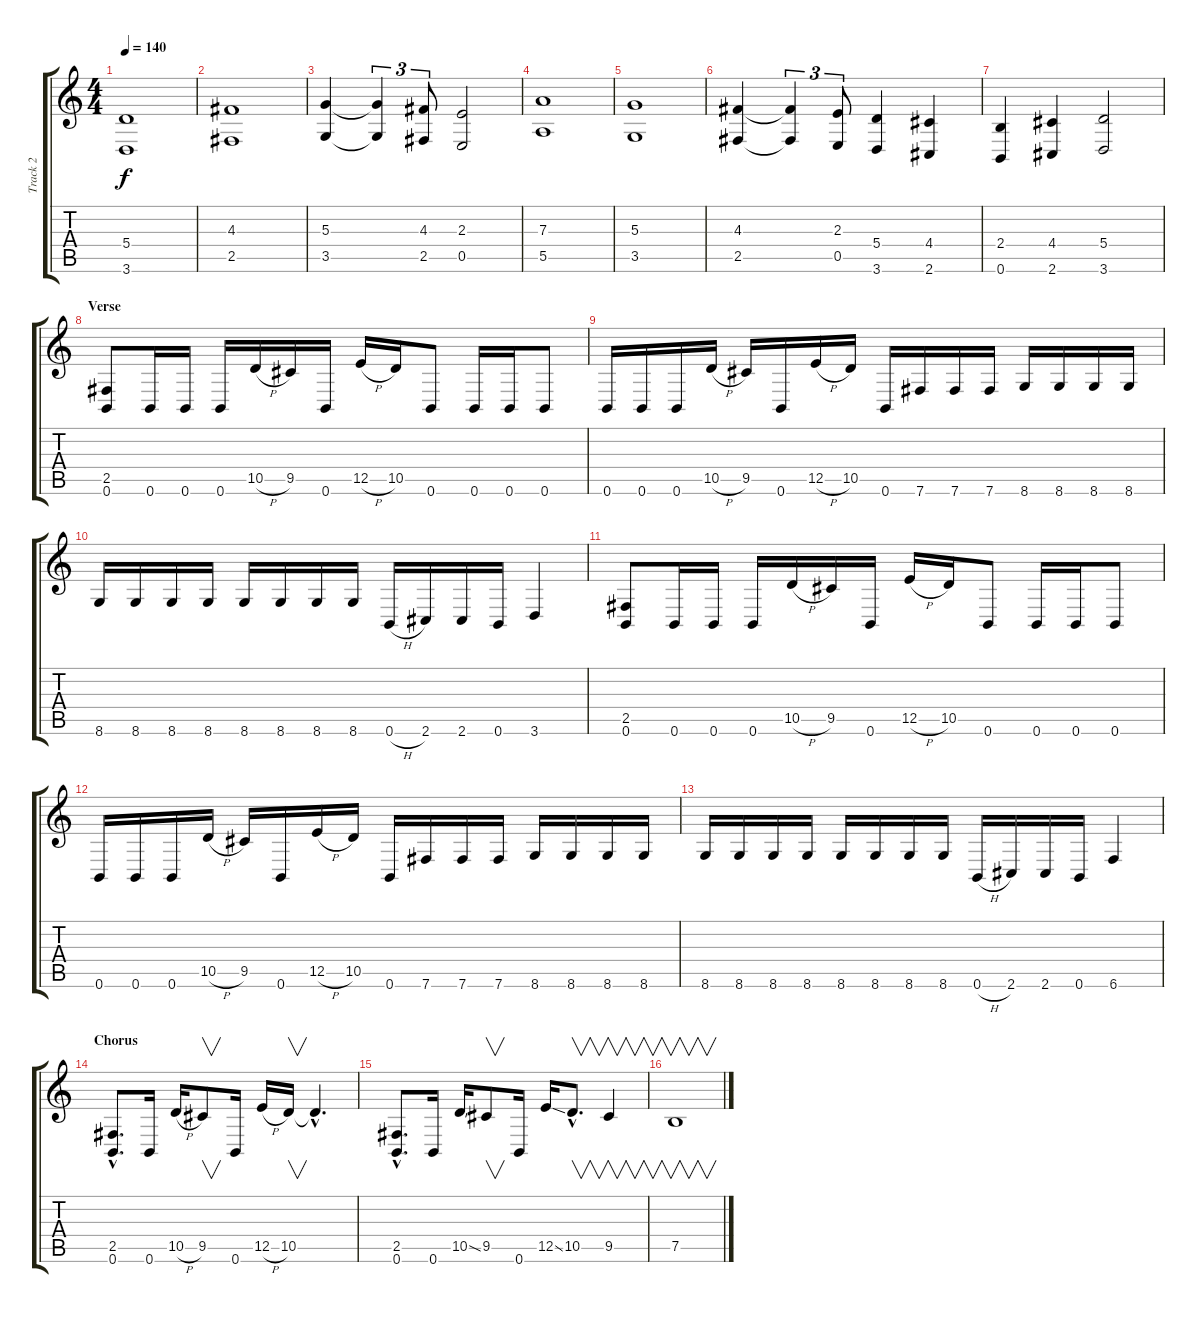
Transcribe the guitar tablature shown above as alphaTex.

\track ("Track 2" "Track 2") {instrument overdrivenguitar}
\staff {score tabs}
\tuning (B3 Gb3 D3 A2 E2 B1) {hide}
\ts (4 4)
\tempo 140
\clef g2
\ks c
(5.4 3.6).1{dy f} |
(4.3 2.5).1 |
(5.3 3.5).4 (5.3{t} 3.5{t}).4{tu (3 2)} (4.3 2.5).8{tu (3 2)} (2.3 0.5).2 |
(7.3 5.5).1 |
(5.3 3.5).1 |
(4.3 2.5).4 (4.3{t} 2.5{t}).4{tu (3 2)} (2.3 0.5).8{tu (3 2)} (5.4 3.6).4 (4.4 2.6).4 |
(2.4 0.6).4 (4.4 2.6).4 (5.4 3.6).2 |
\section ("" "Verse")
(2.5 0.6).8 0.6.16 0.6.16 0.6.16 10.5{h}.16 9.5.16 0.6.16 12.5{h}.16 10.5.16 0.6.8 0.6.16 0.6.16 0.6.8 |
0.6.16 0.6.16 0.6.16 10.5{h}.16 9.5.16 0.6.16 12.5{h}.16 10.5.16 0.6.16 7.6.16 7.6.16 7.6.16 8.6.16 8.6.16 8.6.16 8.6.16 |
8.6.16 8.6.16 8.6.16 8.6.16 8.6.16 8.6.16 8.6.16 8.6.16 0.6{h}.16 2.6.16 2.6.16 0.6.16 3.6.4 |
(2.5 0.6).8 0.6.16 0.6.16 0.6.16 10.5{h}.16 9.5.16 0.6.16 12.5{h}.16 10.5.16 0.6.8 0.6.16 0.6.16 0.6.8 |
0.6.16 0.6.16 0.6.16 10.5{h}.16 9.5.16 0.6.16 12.5{h}.16 10.5.16 0.6.16 7.6.16 7.6.16 7.6.16 8.6.16 8.6.16 8.6.16 8.6.16 |
8.6.16 8.6.16 8.6.16 8.6.16 8.6.16 8.6.16 8.6.16 8.6.16 0.6{h}.16 2.6.16 2.6.16 0.6.16 6.6.4 |
\section ("" "Chorus")
(2.5{hac} 0.6{hac}).8{d} 0.6.16 10.5{h}.16 9.5.8{v} 0.6.16 12.5{h}.16 10.5.16{v} 10.5{hac t}.4{d} |
(2.5{hac} 0.6{hac}).8{d} 0.6.16 10.5{ss}.16 9.5.8{v} 0.6.16 12.5{ss}.16 10.5{hac}.8{v d} 9.5.4{v} |
7.5.1{v}
